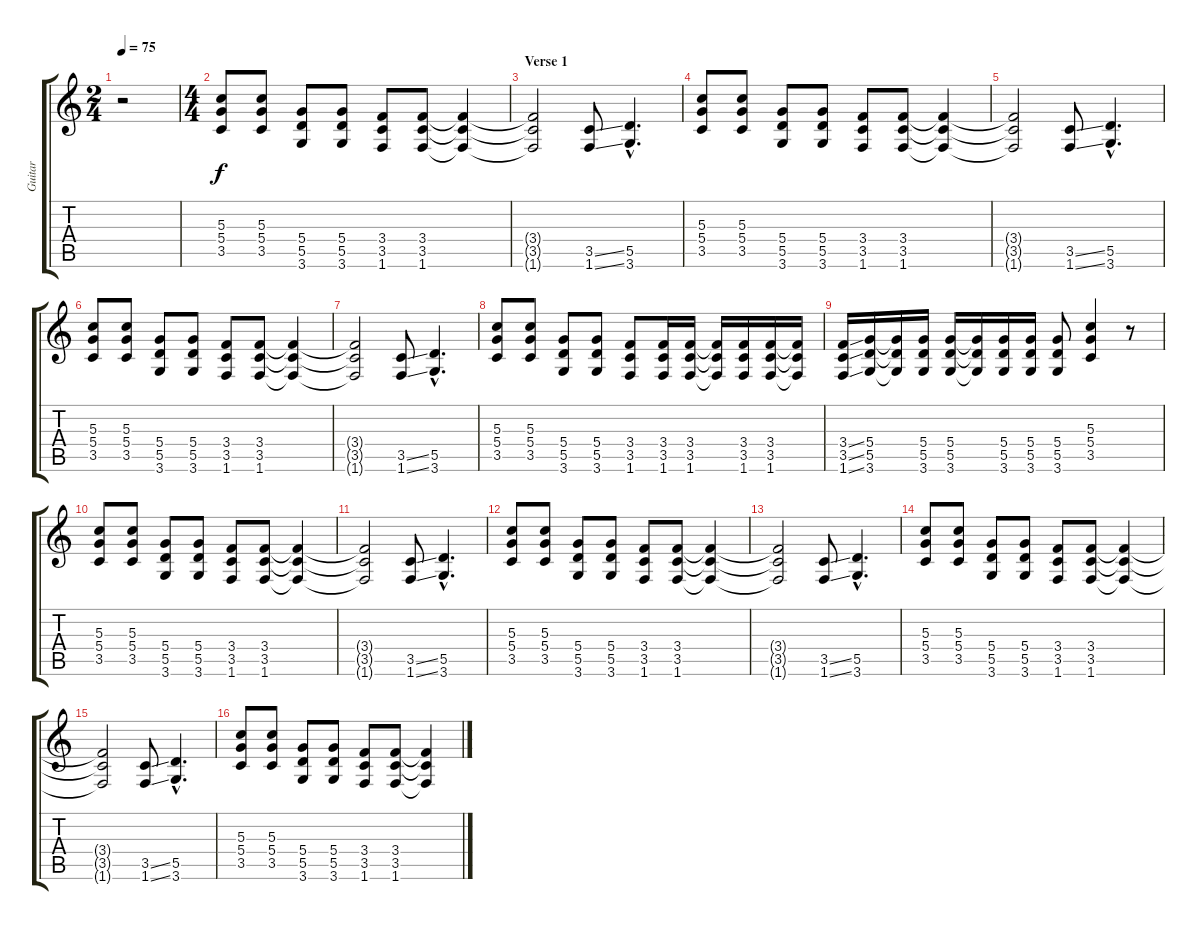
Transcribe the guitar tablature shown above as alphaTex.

\track ("Guitar" "Guitar") {instrument overdrivenguitar}
\staff {score tabs}
\tuning (E4 B3 G3 D3 A2 E2) {hide}
\ts (2 4)
\tempo 75
\clef g2
\ks c
r.2{dy f instrument overdrivenguitar} |
\ts (4 4)
(5.3 5.4 3.5).8 (5.3 5.4 3.5).8 (5.4 5.5 3.6).8 (5.4 5.5 3.6).8 (3.4 3.5 1.6).8 (3.4 3.5 1.6).8 (3.4{t} 3.5{t} 1.6{t}).4 |
\section ("" "Verse 1")
(3.4{t} 3.5{t} 1.6{t}).2 (3.5{ss} 1.6{ss}).8 (5.5{hac} 3.6{hac}).4{d} |
(5.3 5.4 3.5).8 (5.3 5.4 3.5).8 (5.4 5.5 3.6).8 (5.4 5.5 3.6).8 (3.4 3.5 1.6).8 (3.4 3.5 1.6).8 (3.4{t} 3.5{t} 1.6{t}).4 |
(3.4{t} 3.5{t} 1.6{t}).2 (3.5{ss} 1.6{ss}).8 (5.5{hac} 3.6{hac}).4{d} |
(5.3 5.4 3.5).8 (5.3 5.4 3.5).8 (5.4 5.5 3.6).8 (5.4 5.5 3.6).8 (3.4 3.5 1.6).8 (3.4 3.5 1.6).8 (3.4{t} 3.5{t} 1.6{t}).4 |
(3.4{t} 3.5{t} 1.6{t}).2 (3.5{ss} 1.6{ss}).8 (5.5{hac} 3.6{hac}).4{d} |
(5.3 5.4 3.5).8 (5.3 5.4 3.5).8 (5.4 5.5 3.6).8 (5.4 5.5 3.6).8 (3.4 3.5 1.6).8 (3.4 3.5 1.6).16 (3.4 3.5 1.6).16 (3.4{t} 3.5{t} 1.6{t}).16 (3.4 3.5 1.6).16 (3.4 3.5 1.6).16 (3.4{t} 3.5{t} 1.6{t}).16 |
(3.4{ss} 3.5{ss} 1.6{ss}).16 (5.4 5.5 3.6).16 (5.4{t} 5.5{t} 3.6{t}).16 (5.4 5.5 3.6).16 (5.4 5.5 3.6).16 (5.4{t} 5.5{t} 3.6{t}).16 (5.4 5.5 3.6).16 (5.4 5.5 3.6).16 (5.4 5.5 3.6).8 (5.3 5.4 3.5).4 r.8 |
(5.3 5.4 3.5).8 (5.3 5.4 3.5).8 (5.4 5.5 3.6).8 (5.4 5.5 3.6).8 (3.4 3.5 1.6).8 (3.4 3.5 1.6).8 (3.4{t} 3.5{t} 1.6{t}).4 |
(3.4{t} 3.5{t} 1.6{t}).2 (3.5{ss} 1.6{ss}).8 (5.5{hac} 3.6{hac}).4{d} |
(5.3 5.4 3.5).8 (5.3 5.4 3.5).8 (5.4 5.5 3.6).8 (5.4 5.5 3.6).8 (3.4 3.5 1.6).8 (3.4 3.5 1.6).8 (3.4{t} 3.5{t} 1.6{t}).4 |
(3.4{t} 3.5{t} 1.6{t}).2 (3.5{ss} 1.6{ss}).8 (5.5{hac} 3.6{hac}).4{d} |
(5.3 5.4 3.5).8 (5.3 5.4 3.5).8 (5.4 5.5 3.6).8 (5.4 5.5 3.6).8 (3.4 3.5 1.6).8 (3.4 3.5 1.6).8 (3.4{t} 3.5{t} 1.6{t}).4 |
(3.4{t} 3.5{t} 1.6{t}).2 (3.5{ss} 1.6{ss}).8 (5.5{hac} 3.6{hac}).4{d} |
(5.3 5.4 3.5).8 (5.3 5.4 3.5).8 (5.4 5.5 3.6).8 (5.4 5.5 3.6).8 (3.4 3.5 1.6).8 (3.4 3.5 1.6).8 (3.4{t} 3.5{t} 1.6{t}).4
